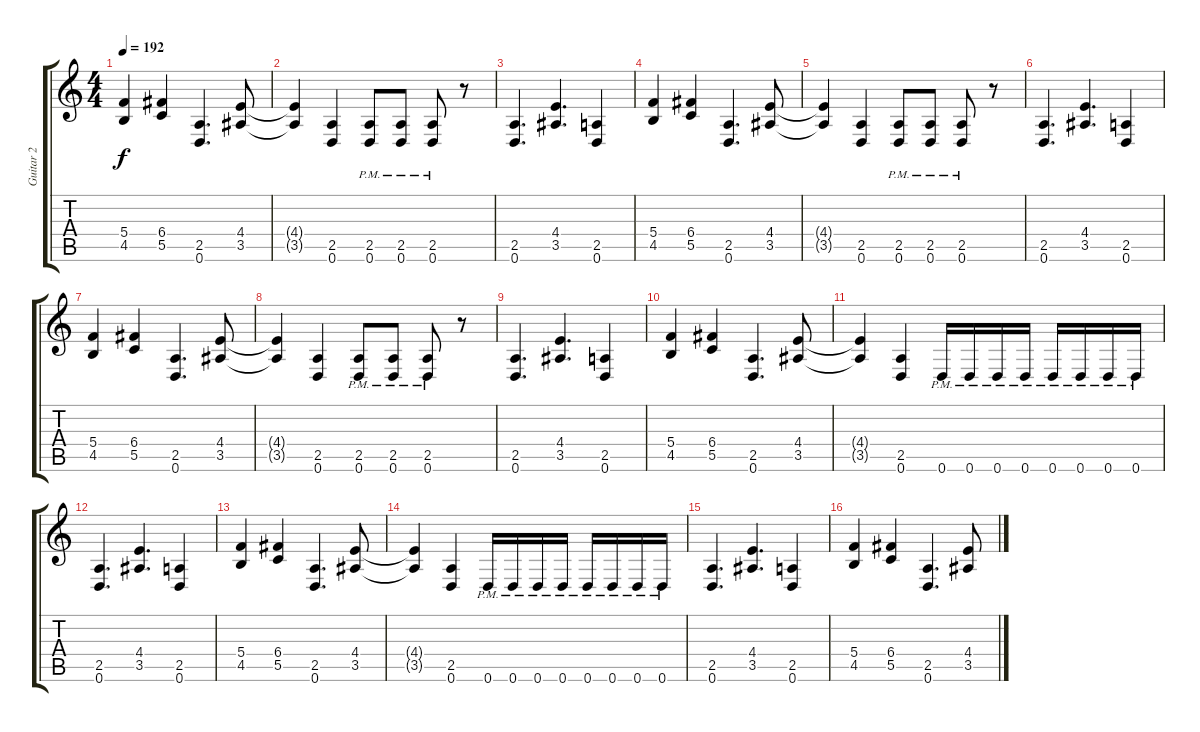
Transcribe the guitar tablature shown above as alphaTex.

\track ("Guitar 2" "Guitar 2") {instrument distortionguitar}
\staff {score tabs}
\tuning (D4 A3 F3 C3 G2 D2) {hide}
\ts (4 4)
\tempo 192
\clef g2
\ks c
(5.4 4.5).4{dy f} (6.4 5.5).4 (2.5 0.6).4{d} (4.4 3.5).8 |
(4.4{t} 3.5{t}).4 (2.5 0.6).4 (2.5{pm} 0.6{pm}).8 (2.5{pm} 0.6{pm}).8 (2.5{pm} 0.6{pm}).8 r.8 |
(2.5 0.6).4{d} (4.4 3.5).4{d} (2.5 0.6).4 |
(5.4 4.5).4 (6.4 5.5).4 (2.5 0.6).4{d} (4.4 3.5).8 |
(4.4{t} 3.5{t}).4 (2.5 0.6).4 (2.5{pm} 0.6{pm}).8 (2.5{pm} 0.6{pm}).8 (2.5{pm} 0.6{pm}).8 r.8 |
(2.5 0.6).4{d} (4.4 3.5).4{d} (2.5 0.6).4 |
(5.4 4.5).4 (6.4 5.5).4 (2.5 0.6).4{d} (4.4 3.5).8 |
(4.4{t} 3.5{t}).4 (2.5 0.6).4 (2.5{pm} 0.6{pm}).8 (2.5{pm} 0.6{pm}).8 (2.5{pm} 0.6{pm}).8 r.8 |
(2.5 0.6).4{d} (4.4 3.5).4{d} (2.5 0.6).4 |
(5.4 4.5).4 (6.4 5.5).4 (2.5 0.6).4{d} (4.4 3.5).8 |
(4.4{t} 3.5{t}).4 (2.5 0.6).4 0.6{pm}.16 0.6{pm}.16 0.6{pm}.16 0.6{pm}.16 0.6{pm}.16 0.6{pm}.16 0.6{pm}.16 0.6{pm}.16 |
(2.5 0.6).4{d} (4.4 3.5).4{d} (2.5 0.6).4 |
(5.4 4.5).4 (6.4 5.5).4 (2.5 0.6).4{d} (4.4 3.5).8 |
(4.4{t} 3.5{t}).4 (2.5 0.6).4 0.6{pm}.16 0.6{pm}.16 0.6{pm}.16 0.6{pm}.16 0.6{pm}.16 0.6{pm}.16 0.6{pm}.16 0.6{pm}.16 |
(2.5 0.6).4{d} (4.4 3.5).4{d} (2.5 0.6).4 |
(5.4 4.5).4 (6.4 5.5).4 (2.5 0.6).4{d} (4.4 3.5).8
